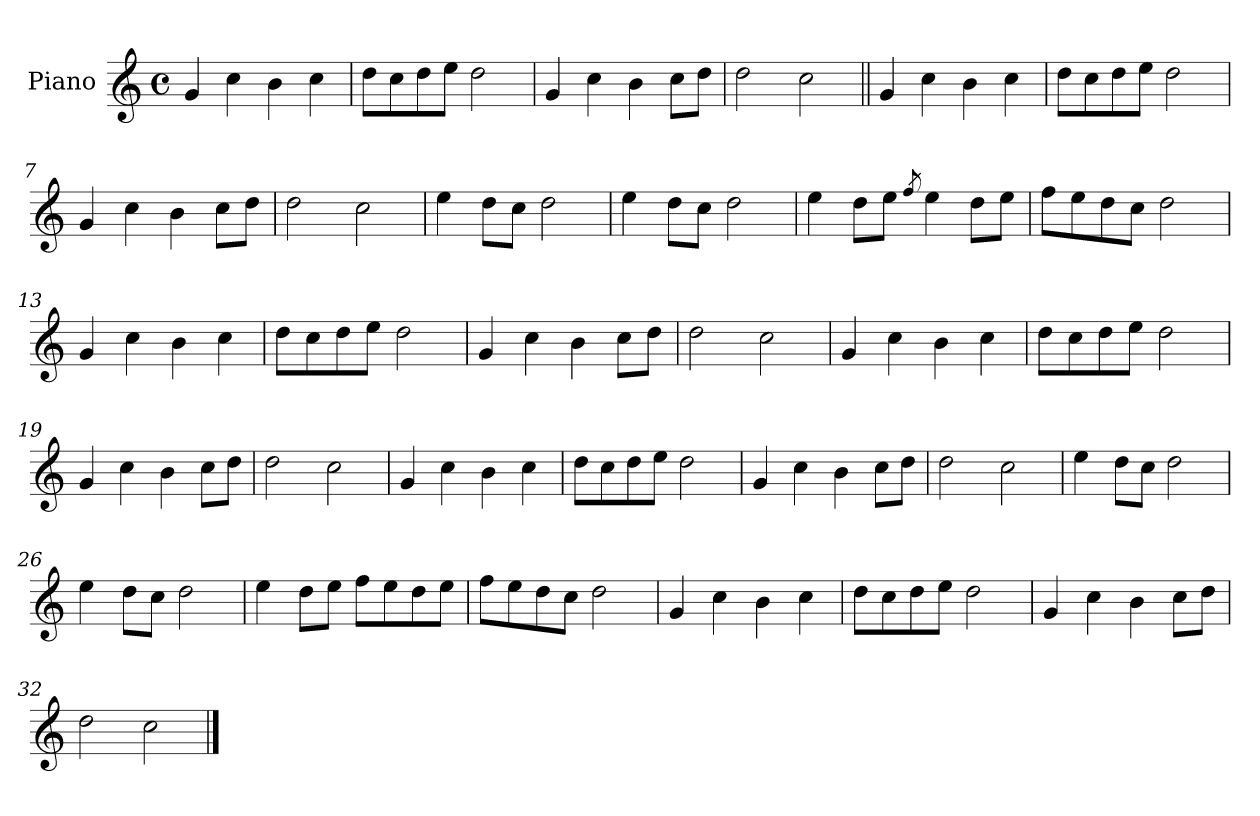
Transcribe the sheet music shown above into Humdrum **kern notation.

**kern
*part1
*staff1
*I"Piano
*I'Pno.
*clefG2
*k[]
*M4/4
*met(c)
=1
4g/
4cc\
4b\
4cc\
=2
8dd\L
8cc\
8dd\
8ee\J
2dd\
=3
4g/
4cc\
4b\
8cc\L
8dd\J
=4
2dd\
2cc\
=5||
4g/
4cc\
4b\
4cc\
=6
8dd\L
8cc\
8dd\
8ee\J
2dd\
=7
4g/
4cc\
4b\
8cc\L
8dd\J
=8
2dd\
2cc\
!!LO:LB:g=z
=9
4ee\
8dd\L
8cc\J
2dd\
=10
4ee\
8dd\L
8cc\J
2dd\
=11
4ee\
8dd\L
8ee\J
8qff/
4ee\
8dd\L
8ee\J
=12
8ff\L
8ee\
8dd\
8cc\J
2dd\
=13
4g/
4cc\
4b\
4cc\
=14
8dd\L
8cc\
8dd\
8ee\J
2dd\
=15
4g/
4cc\
4b\
8cc\L
8dd\J
=16
2dd\
2cc\
!!LO:LB:g=z
=17
4g/
4cc\
4b\
4cc\
=18
8dd\L
8cc\
8dd\
8ee\J
2dd\
=19
4g/
4cc\
4b\
8cc\L
8dd\J
=20
2dd\
2cc\
=21
4g/
4cc\
4b\
4cc\
=22
8dd\L
8cc\
8dd\
8ee\J
2dd\
=23
4g/
4cc\
4b\
8cc\L
8dd\J
=24
2dd\
2cc\
=25
4ee\
8dd\L
8cc\J
2dd\
!!LO:LB:g=z
=26
4ee\
8dd\L
8cc\J
2dd\
=27
4ee\
8dd\L
8ee\J
8ff\L
8ee\
8dd\
8ee\J
=28
8ff\L
8ee\
8dd\
8cc\J
2dd\
=29
4g/
4cc\
4b\
4cc\
=30
8dd\L
8cc\
8dd\
8ee\J
2dd\
=31
4g/
4cc\
4b\
8cc\L
8dd\J
=32
2dd\
2cc\
==
*-
